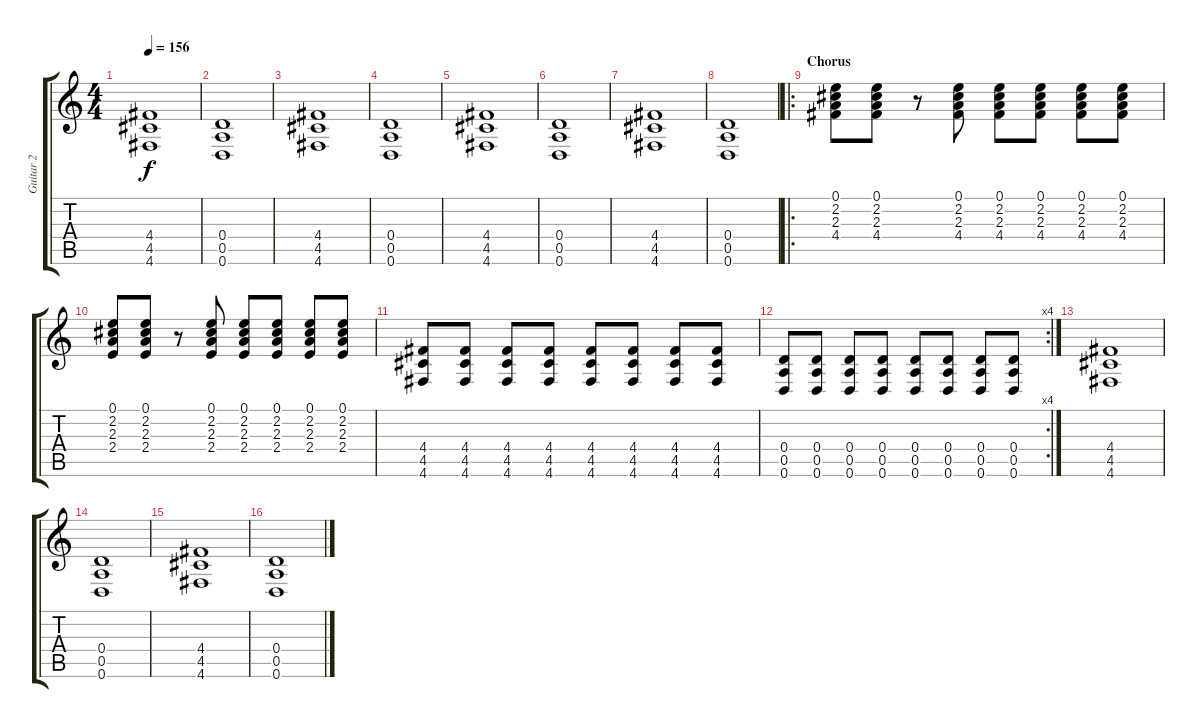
\track ("Guitar 2" "Guitar 2") {instrument distortionguitar}
\staff {score tabs}
\tuning (E4 B3 G3 D3 A2 D2) {hide}
\ts (4 4)
\tempo 156
\clef g2
\ks c
(4.4 4.5 4.6).1{dy f} |
(0.4 0.5 0.6).1 |
(4.4 4.5 4.6).1 |
(0.4 0.5 0.6).1 |
(4.4 4.5 4.6).1 |
(0.4 0.5 0.6).1 |
(4.4 4.5 4.6).1 |
(0.4 0.5 0.6).1 |
\ro
\section ("" "Chorus")
(0.1 2.2 2.3 4.4).8{instrument distortionguitar} (0.1 2.2 2.3 4.4).8 r.8 (0.1 2.2 2.3 4.4).8 (0.1 2.2 2.3 4.4).8 (0.1 2.2 2.3 4.4).8 (0.1 2.2 2.3 4.4).8 (0.1 2.2 2.3 4.4).8 |
(0.1 2.2 2.3 2.4).8 (0.1 2.2 2.3 2.4).8 r.8 (0.1 2.2 2.3 2.4).8 (0.1 2.2 2.3 2.4).8 (0.1 2.2 2.3 2.4).8 (0.1 2.2 2.3 2.4).8 (0.1 2.2 2.3 2.4).8 |
(4.4 4.5 4.6).8 (4.4 4.5 4.6).8 (4.4 4.5 4.6).8 (4.4 4.5 4.6).8 (4.4 4.5 4.6).8 (4.4 4.5 4.6).8 (4.4 4.5 4.6).8 (4.4 4.5 4.6).8 |
\rc 4
(0.4 0.5 0.6).8 (0.4 0.5 0.6).8 (0.4 0.5 0.6).8 (0.4 0.5 0.6).8 (0.4 0.5 0.6).8 (0.4 0.5 0.6).8 (0.4 0.5 0.6).8 (0.4 0.5 0.6).8 |
(4.4 4.5 4.6).1 |
(0.4 0.5 0.6).1 |
(4.4 4.5 4.6).1 |
(0.4 0.5 0.6).1
